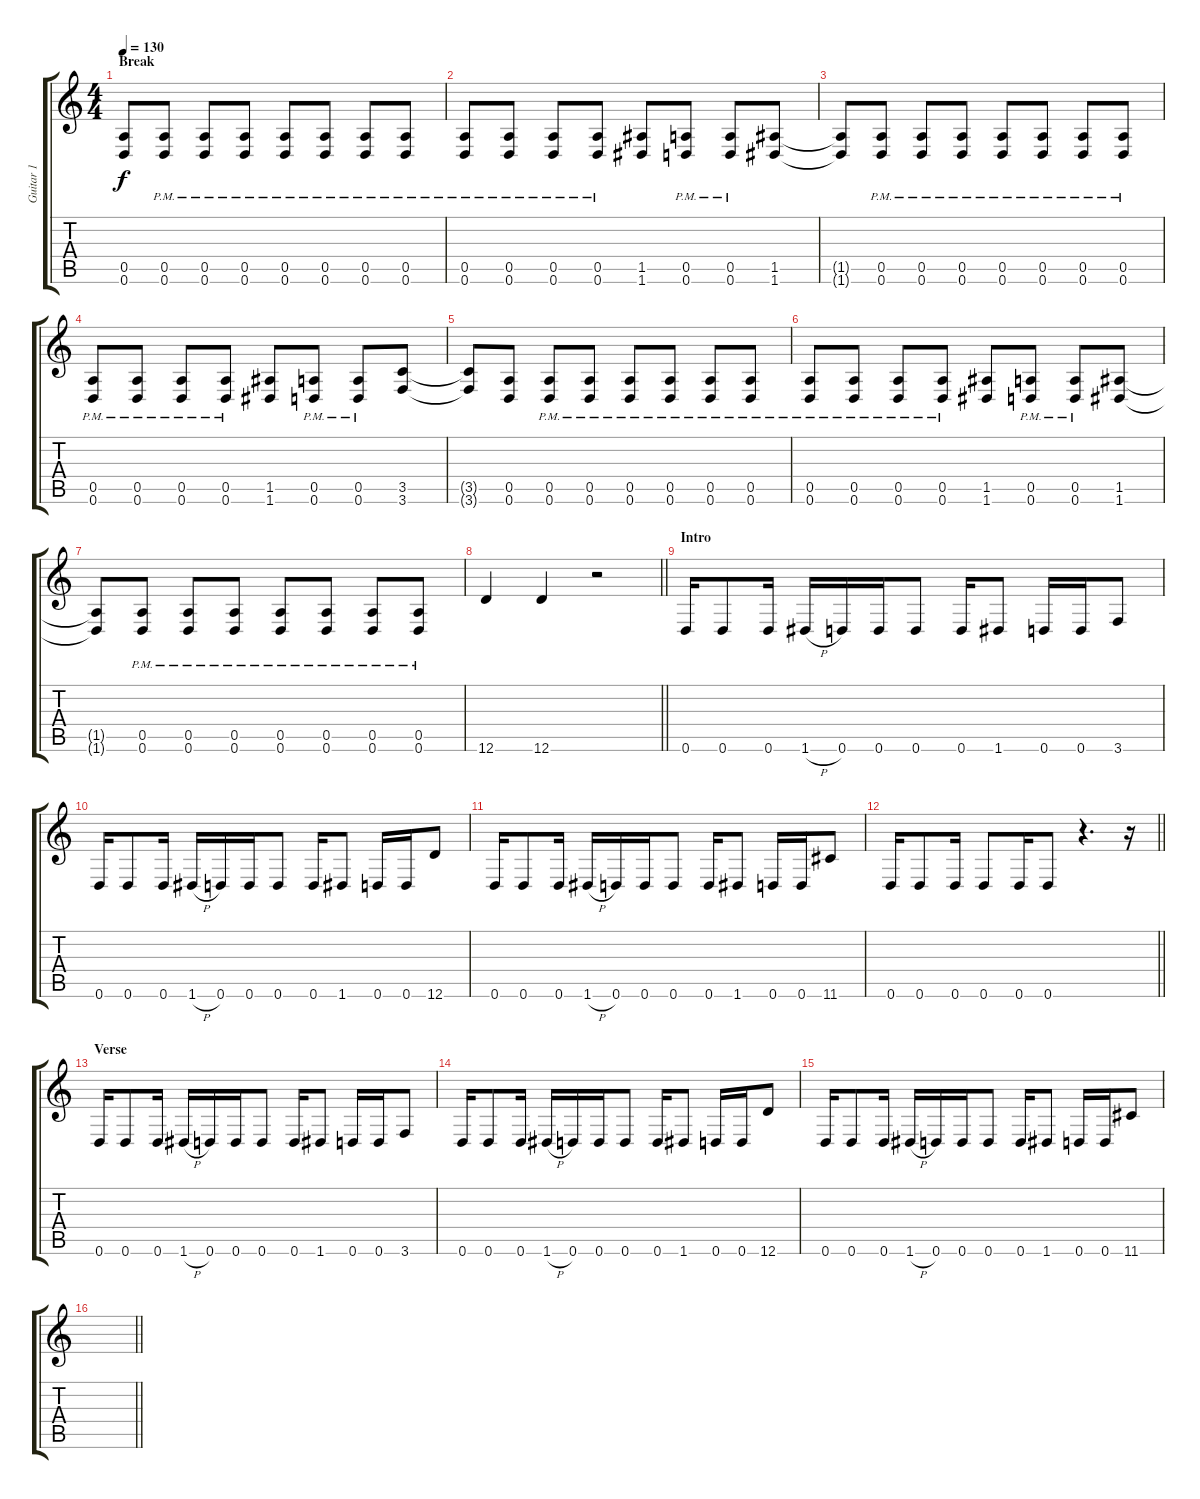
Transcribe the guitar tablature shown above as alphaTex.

\track ("Guitar 1" "Guitar 1") {instrument distortionguitar}
\staff {score tabs}
\tuning (E4 B3 G3 D3 A2 D2) {hide}
\ts (4 4)
\section ("" "Break")
\tempo 130
\clef g2
\ks c
(0.5 0.6).8{dy f} (0.5{pm} 0.6{pm}).8 (0.5{pm} 0.6{pm}).8 (0.5{pm} 0.6{pm}).8 (0.5{pm} 0.6{pm}).8 (0.5{pm} 0.6{pm}).8 (0.5{pm} 0.6{pm}).8 (0.5{pm} 0.6{pm}).8 |
(0.5{pm} 0.6{pm}).8 (0.5{pm} 0.6{pm}).8 (0.5{pm} 0.6{pm}).8 (0.5{pm} 0.6{pm}).8 (1.5 1.6).8 (0.5{pm} 0.6{pm}).8 (0.5{pm} 0.6{pm}).8 (1.5 1.6).8 |
(1.5{t} 1.6{t}).8 (0.5{pm} 0.6{pm}).8 (0.5{pm} 0.6{pm}).8 (0.5{pm} 0.6{pm}).8 (0.5{pm} 0.6{pm}).8 (0.5{pm} 0.6{pm}).8 (0.5{pm} 0.6{pm}).8 (0.5{pm} 0.6{pm}).8 |
(0.5{pm} 0.6{pm}).8 (0.5{pm} 0.6{pm}).8 (0.5{pm} 0.6{pm}).8 (0.5{pm} 0.6{pm}).8 (1.5 1.6).8 (0.5{pm} 0.6{pm}).8 (0.5{pm} 0.6{pm}).8 (3.5 3.6).8 |
(3.5{t} 3.6{t}).8 (0.5 0.6).8 (0.5{pm} 0.6{pm}).8 (0.5{pm} 0.6{pm}).8 (0.5{pm} 0.6{pm}).8 (0.5{pm} 0.6{pm}).8 (0.5{pm} 0.6{pm}).8 (0.5{pm} 0.6{pm}).8 |
(0.5{pm} 0.6{pm}).8 (0.5{pm} 0.6{pm}).8 (0.5{pm} 0.6{pm}).8 (0.5{pm} 0.6{pm}).8 (1.5 1.6).8 (0.5{pm} 0.6{pm}).8 (0.5{pm} 0.6{pm}).8 (1.5 1.6).8 |
(1.5{t} 1.6{t}).8 (0.5{pm} 0.6{pm}).8 (0.5{pm} 0.6{pm}).8 (0.5{pm} 0.6{pm}).8 (0.5{pm} 0.6{pm}).8 (0.5{pm} 0.6{pm}).8 (0.5{pm} 0.6{pm}).8 (0.5{pm} 0.6{pm}).8 |
\barLineRight lightlight
12.6.4 12.6.4 r.2 |
\section ("" "Intro")
0.6.16 0.6.8 0.6.16 1.6{h}.16 0.6.16 0.6.16 0.6.8 0.6.16 1.6.8 0.6.16 0.6.16 3.6.8 |
0.6.16 0.6.8 0.6.16 1.6{h}.16 0.6.16 0.6.16 0.6.8 0.6.16 1.6.8 0.6.16 0.6.16 12.6.8 |
0.6.16 0.6.8 0.6.16 1.6{h}.16 0.6.16 0.6.16 0.6.8 0.6.16 1.6.8 0.6.16 0.6.16 11.6.8 |
\barLineRight lightlight
0.6.16 0.6.8 0.6.16 0.6.8 0.6.16 0.6.8 r.4{d} r.16 |
\section ("" "Verse")
0.6.16 0.6.8 0.6.16 1.6{h}.16 0.6.16 0.6.16 0.6.8 0.6.16 1.6.8 0.6.16 0.6.16 3.6.8 |
0.6.16 0.6.8 0.6.16 1.6{h}.16 0.6.16 0.6.16 0.6.8 0.6.16 1.6.8 0.6.16 0.6.16 12.6.8 |
0.6.16 0.6.8 0.6.16 1.6{h}.16 0.6.16 0.6.16 0.6.8 0.6.16 1.6.8 0.6.16 0.6.16 11.6.8 |
\barLineRight lightlight
